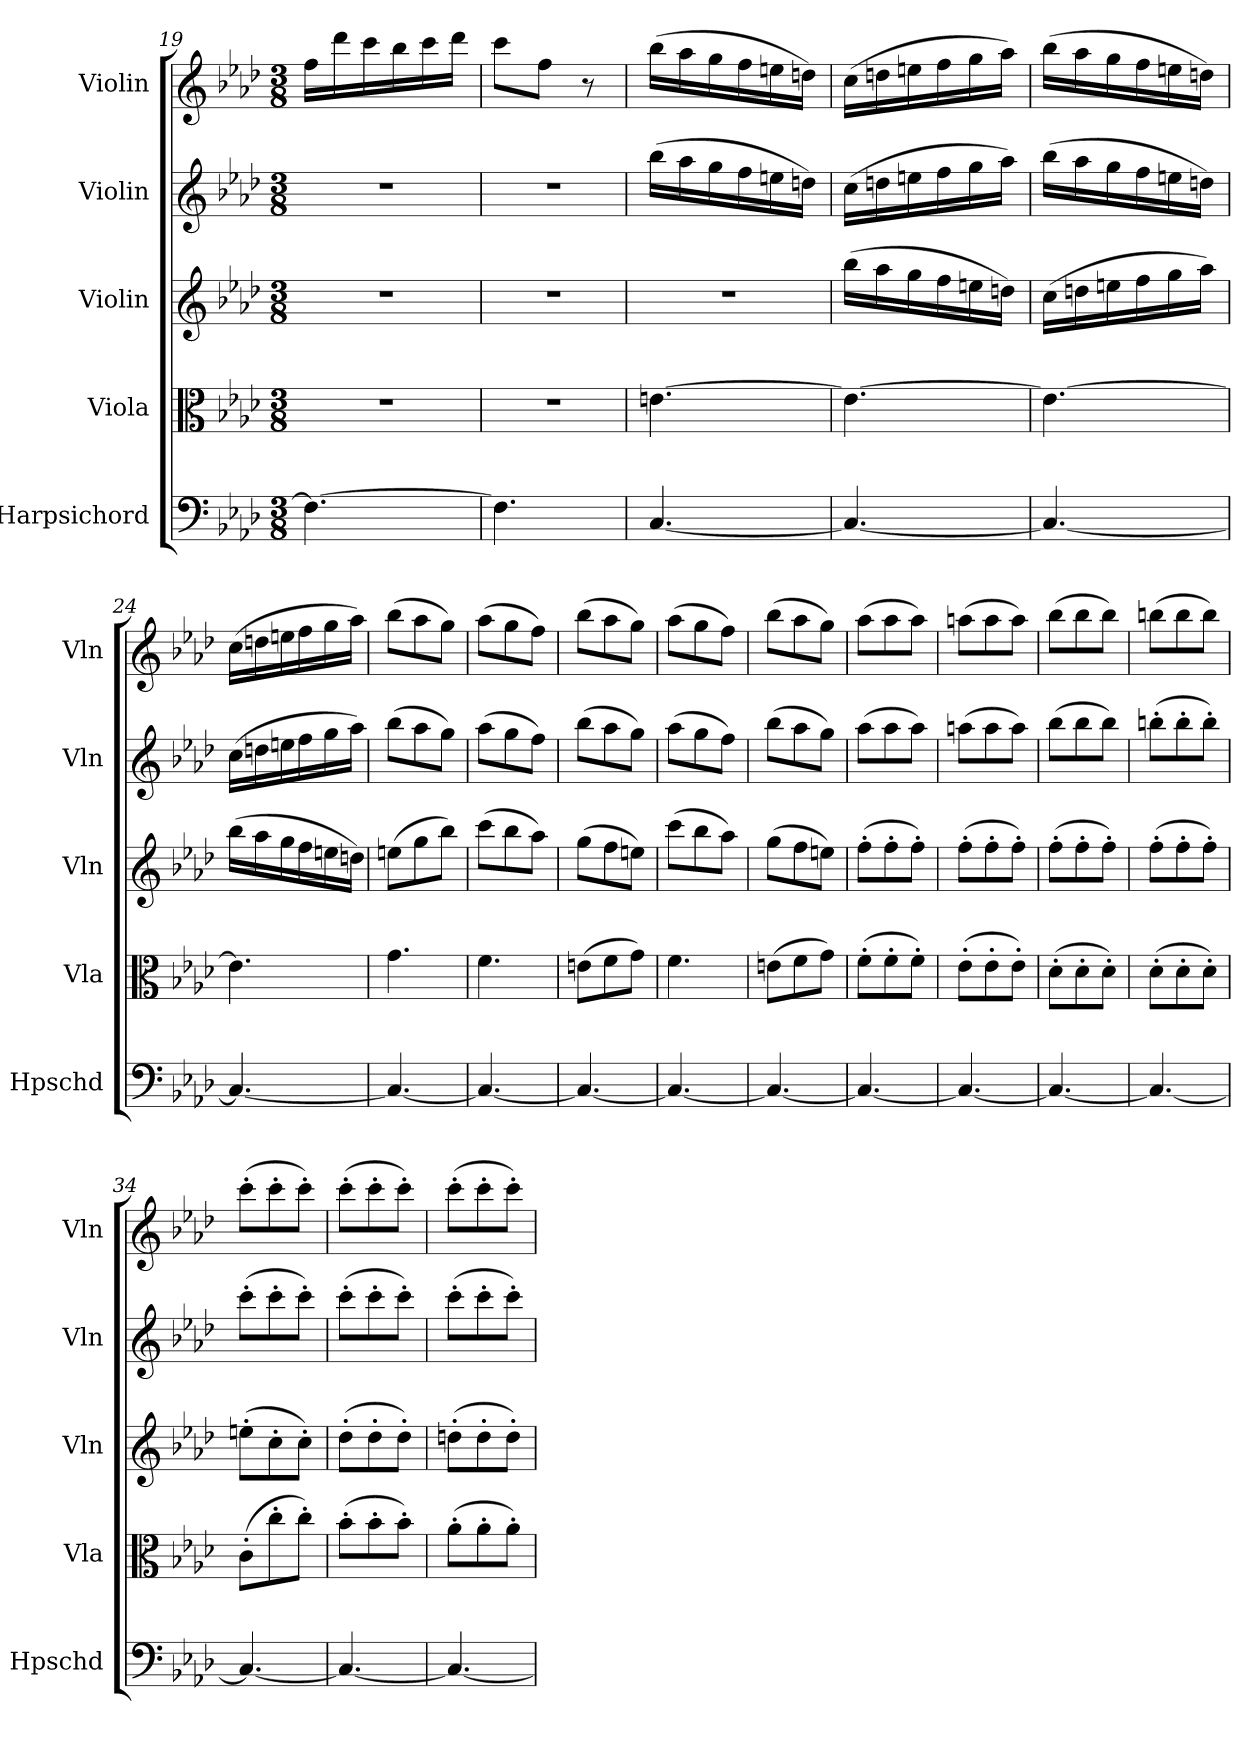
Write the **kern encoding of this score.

**kern	**kern	**kern	**kern	**kern
*part5	*part4	*part3	*part2	*part1
*staff5	*staff4	*staff3	*staff2	*staff1
*I"Harpsichord	*I"Viola	*I"Violin	*I"Violin	*I"Violin
*I'Hpschd	*I'Vla	*I'Vln	*I'Vln	*I'Vln
*clefF4	*clefC3	*clefG2	*clefG2	*clefG2
*k[b-e-a-d-]	*k[b-e-a-d-]	*k[b-e-a-d-]	*k[b-e-a-d-]	*k[b-e-a-d-]
*f:	*f:	*f:	*f:	*f:
*M3/8	*M3/8	*M3/8	*M3/8	*M3/8
=19	=19	=19	=19	=19
4.F\_	4.r	4.r	4.r	16ff\LL
.	.	.	.	16ddd-\
.	.	.	.	16ccc\
.	.	.	.	16bb-\
.	.	.	.	16ccc\
.	.	.	.	16ddd-\JJ
=20	=20	=20	=20	=20
4.F\]	4.r	4.r	4.r	8ccc\L
.	.	.	.	8ff\J
.	.	.	.	8r
=21	=21	=21	=21	=21
[4.C/	[4.en\	4.r	(16bb-\LL	(16bb-\LL
.	.	.	16aa-\	16aa-\
.	.	.	16gg\	16gg\
.	.	.	16ff\	16ff\
.	.	.	16een\	16een\
.	.	.	16ddn\JJ)	16ddn\JJ)
=22	=22	=22	=22	=22
4.C/_	4.e\_	(16bb-\LL	(16cc\LL	(16cc\LL
.	.	16aa-\	16ddn\	16ddn\
.	.	16gg\	16een\	16een\
.	.	16ff\	16ff\	16ff\
.	.	16een\	16gg\	16gg\
.	.	16ddn\JJ)	16aa-\JJ)	16aa-\JJ)
=23	=23	=23	=23	=23
4.C/_	4.e\_	(16cc\LL	(16bb-\LL	(16bb-\LL
.	.	16ddn\	16aa-\	16aa-\
.	.	16een\	16gg\	16gg\
.	.	16ff\	16ff\	16ff\
.	.	16gg\	16een\	16een\
.	.	16aa-\JJ)	16ddn\JJ)	16ddn\JJ)
=24	=24	=24	=24	=24
4.C/_	4.e\]	(16bb-\LL	(16cc\LL	(16cc\LL
.	.	16aa-\	16ddn\	16ddn\
.	.	16gg\	16een\	16een\
.	.	16ff\	16ff\	16ff\
.	.	16een\	16gg\	16gg\
.	.	16ddn\JJ)	16aa-\JJ)	16aa-\JJ)
=25	=25	=25	=25	=25
4.C/_	4.g\	(8een\L	(8bb-\L	(8bb-\L
.	.	8gg\	8aa-\	8aa-\
.	.	8bb-\J)	8gg\J)	8gg\J)
=26	=26	=26	=26	=26
4.C/_	4.f\	(8ccc\L	(8aa-\L	(8aa-\L
.	.	8bb-\	8gg\	8gg\
.	.	8aa-\J)	8ff\J)	8ff\J)
=27	=27	=27	=27	=27
4.C/_	(8en\L	(8gg\L	(8bb-\L	(8bb-\L
.	8f\	8ff\	8aa-\	8aa-\
.	8g\J)	8een\J)	8gg\J)	8gg\J)
=28	=28	=28	=28	=28
4.C/_	4.f\	(8ccc\L	(8aa-\L	(8aa-\L
.	.	8bb-\	8gg\	8gg\
.	.	8aa-\J)	8ff\J)	8ff\J)
=29	=29	=29	=29	=29
4.C/_	(8en\L	(8gg\L	(8bb-\L	(8bb-\L
.	8f\	8ff\	8aa-\	8aa-\
.	8g\J)	8een\J)	8gg\J)	8gg\J)
=30	=30	=30	=30	=30
4.C/_	(8f'\L	(8ff'\L	(8aa-\L	(8aa-\L
.	8f'\	8ff'\	8aa-\	8aa-\
.	8f'\J)	8ff'\J)	8aa-\J)	8aa-\J)
=31	=31	=31	=31	=31
4.C/_	(8e-'\L	(8ff'\L	(8aan\L	(8aan\L
.	8e-'\	8ff'\	8aa\	8aa\
.	8e-'\J)	8ff'\J)	8aa\J)	8aa\J)
=32	=32	=32	=32	=32
4.C/_	(8d-'\L	(8ff'\L	(8bb-\L	(8bb-\L
.	8d-'\	8ff'\	8bb-\	8bb-\
.	8d-'\J)	8ff'\J)	8bb-\J)	8bb-\J)
=33	=33	=33	=33	=33
4.C/_	(8d-'\L	(8ff'\L	(8bbn'\L	(8bbn\L
.	8d-'\	8ff'\	8bb'\	8bb\
.	8d-'\J)	8ff'\J)	8bb'\J)	8bb\J)
=34	=34	=34	=34	=34
4.C/_	(8c'\L	(8een'\L	(8ccc'\L	(8ccc'\L
.	8cc'\	8cc'\	8ccc'\	8ccc'\
.	8cc'\J)	8cc'\J)	8ccc'\J)	8ccc'\J)
=35	=35	=35	=35	=35
4.C/_	(8b-'\L	(8dd-'\L	(8ccc'\L	(8ccc'\L
.	8b-'\	8dd-'\	8ccc'\	8ccc'\
.	8b-'\J)	8dd-'\J)	8ccc'\J)	8ccc'\J)
=36	=36	=36	=36	=36
4.C/_	(8a-'\L	(8ddn'\L	(8ccc'\L	(8ccc'\L
.	8a-'\	8dd'\	8ccc'\	8ccc'\
.	8a-'\J)	8dd'\J)	8ccc'\J)	8ccc'\J)
=	=	=	=	=
*-	*-	*-	*-	*-
